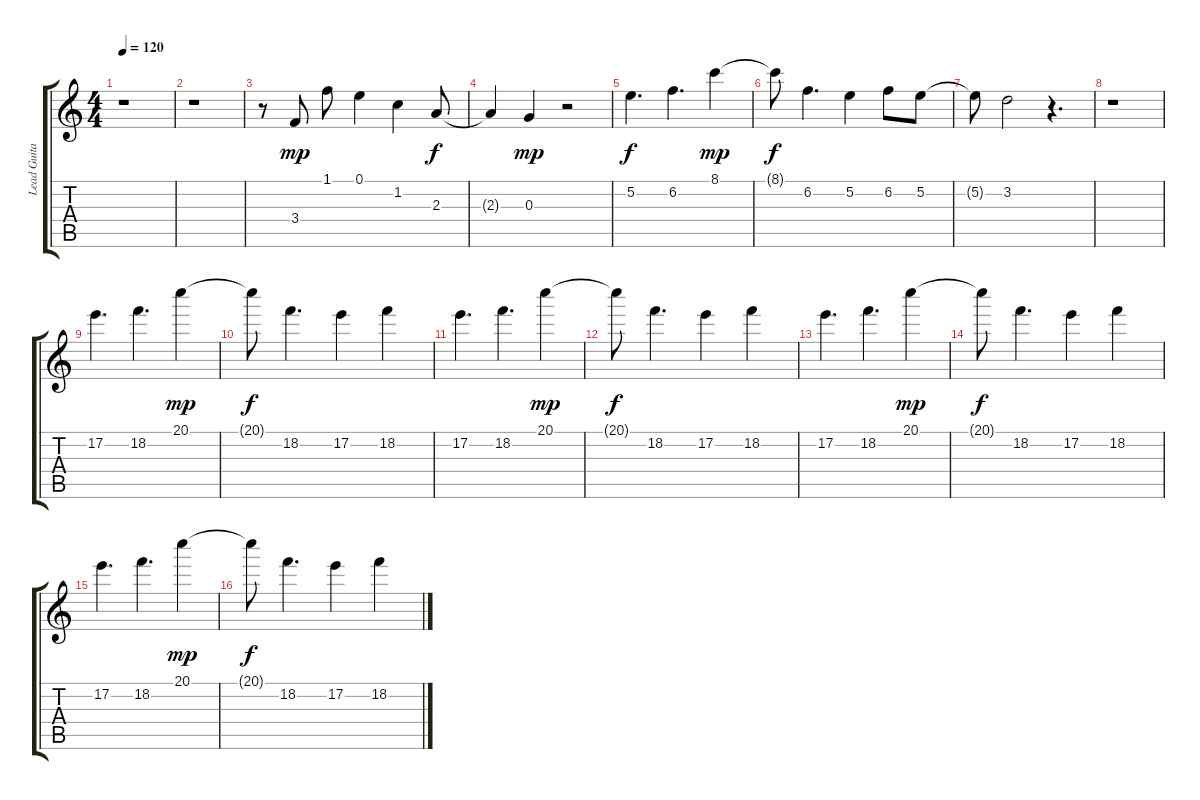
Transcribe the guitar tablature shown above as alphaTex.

\track ("Lead Guitar - Sascha Paeth" "Lead Guita") {instrument overdrivenguitar}
\staff {score tabs}
\tuning (E4 B3 G3 D3 A2 D2) {hide}
\ts (4 4)
\tempo 120
\clef g2
\ks c
r.1{dy f} |
r.1 |
r.8 3.4.8{dy mp} 1.1.8 0.1.4 1.2.4 2.3.8{dy f} |
2.3{t}.4 0.3.4{dy mp} r.2 |
5.2.4{d dy f} 6.2.4{d} 8.1.4{dy mp} |
8.1{t}.8{dy f} 6.2.4{d} 5.2.4 6.2.8 5.2.8 |
5.2{t}.8 3.2.2 r.4{d} |
r.1 |
17.2.4{d} 18.2.4{d} 20.1.4{dy mp} |
20.1{t}.8{dy f} 18.2.4{d} 17.2.4 18.2.4 |
17.2.4{d} 18.2.4{d} 20.1.4{dy mp} |
20.1{t}.8{dy f} 18.2.4{d} 17.2.4 18.2.4 |
17.2.4{d} 18.2.4{d} 20.1.4{dy mp} |
20.1{t}.8{dy f} 18.2.4{d} 17.2.4 18.2.4 |
17.2.4{d} 18.2.4{d} 20.1.4{dy mp} |
20.1{t}.8{dy f} 18.2.4{d} 17.2.4 18.2.4
